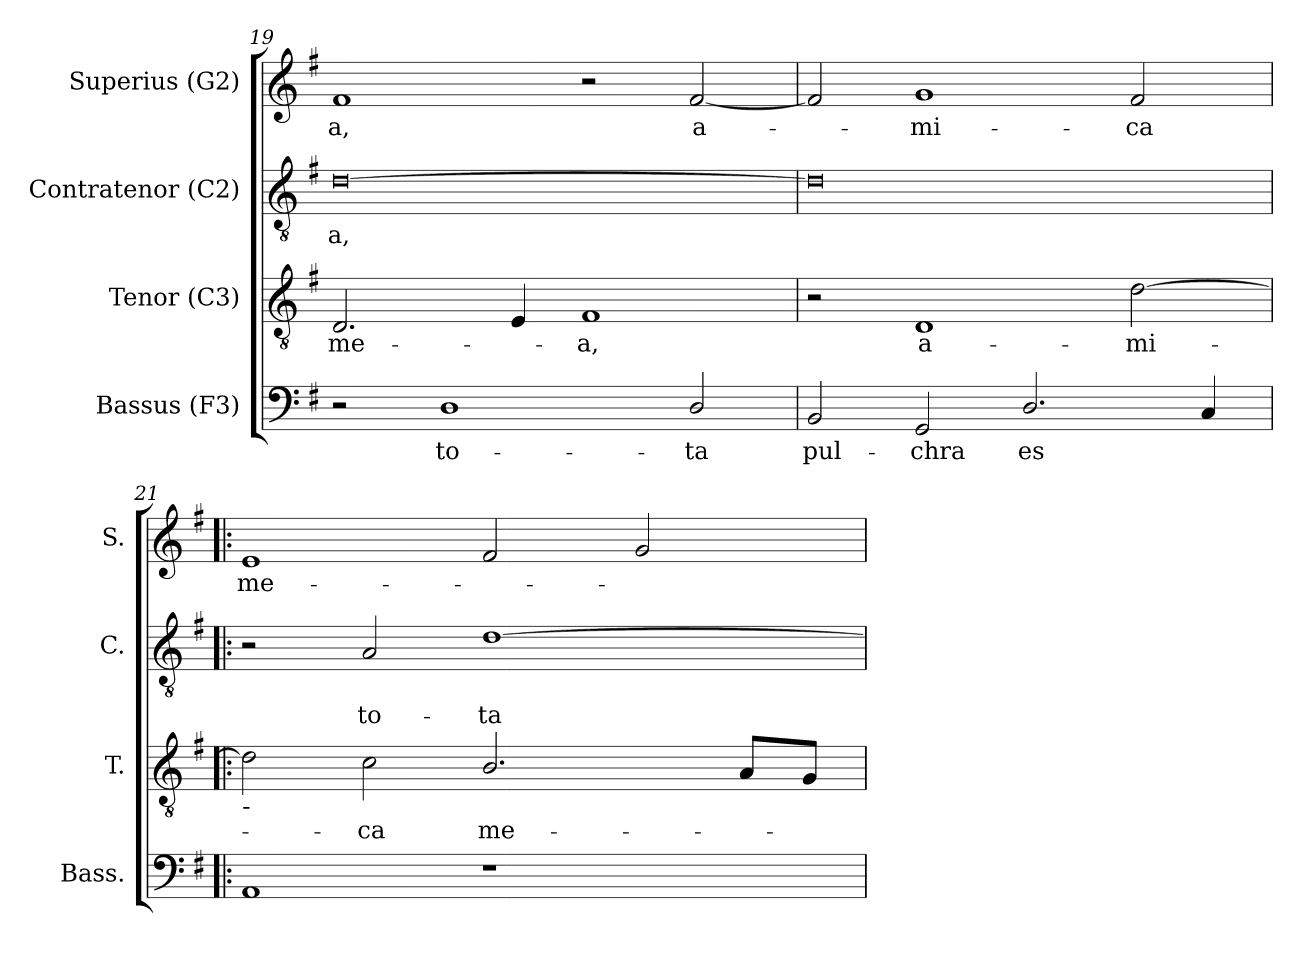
**kern	**text	**kern	**text	**kern	**text	**text	**kern	**text
*part4	*part4	*part3	*part3	*part2	*part2	*part2	*part1	*part1
*staff4	*staff4	*staff3	*staff3	*staff2	*staff2	*staff2	*staff1	*staff1
*I"Bassus (F3)	*	*I"Tenor (C3)	*	*I"Contratenor (C2)	*	*	*I"Superius (G2)	*
*I'Bass.	*	*I'T.	*	*I'C.	*	*	*I'S.	*
*clefF4	*	*clefGv2	*	*clefGv2	*	*	*clefG2	*
*k[f#]	*	*k[f#]	*	*k[f#]	*	*	*k[f#]	*
*G:	*	*G:	*	*G:	*	*	*G:	*
=19	=19	=19	=19	=19	=19	=19	=19	=19
!	!	!	!LO:LY:b:cj	!	!LO:LY:b:rj	!	!	!LO:LY:b:cj
2r	.	2.D/	me-	[>0d	-a,	.	1f#	-a,
!	!LO:LY:b:cj	!	!	!	!	!	!	!
1D	to-	.	.	.	.	.	.	.
.	.	4E/	.	.	.	.	.	.
!	!	!	!LO:LY:b:cj	!	!	!	!	!
.	.	1F#	-a,	.	.	.	2r	.
!	!LO:LY:b:cj	!	!	!	!	!	!	!LO:LY:b:cj
2D/	-ta	.	.	.	.	.	[<2f#/	a-
=20	=20	=20	=20	=20	=20	=20	=20	=20
!	!LO:LY:b:cj	!	!	!	!	!	!	!
2BB/	pul-	2r	.	0d]	.	.	2f#/]	.
!	!LO:LY:b:cj	!	!LO:LY:b:rj	!	!	!	!	!LO:LY:b:cj
2GG/	-chra	1D	a-	.	.	.	1g	-mi-
!	!LO:LY:b:cj	!	!	!	!	!	!	!
2.D/	es	.	.	.	.	.	.	.
!	!	!	!LO:LY:b:cj	!	!	!	!	!LO:LY:b:cj
.	.	[<2d\	-mi-	.	.	.	2f#/	-ca
4C/	.	.	.	.	.	.	.	.
!!LO:LB:g=z
=21!|:	=21!|:	=21!|:	=21!|:	=21!|:	=21!|:	=21!|:	=21!|:	=21!|:
!	!	!LO:TX:b:t=-	!	!	!	!	!	!
!	!	!	!	!	!	!	!	!LO:LY:b:cj
*	*	*	*	*^	*	*	*	*
1AA	.	2d\]	.	2r	1ryy	.	.	1e	me-
!	!	!	!LO:LY:b:cj	!	!	!	!LO:LY:b:cj	!	!
.	.	2c\	-ca	2A/	.	.	to-	.	.
!	!	!	!LO:LY:b:cj	!	!	!	!LO:LY:b:cj	!	!
1r	.	2.B/	me-	[>1d	16..ryy	.	-ta	2f#/	.
.	.	.	.	.	2ryy	.	.	.	.
.	.	.	.	.	.	.	.	2g/	.
.	.	.	.	.	4ryy	.	.	.	.
.	.	8A/L	.	.	.	.	.	.	.
.	.	.	.	.	8ryy	.	.	.	.
.	.	8G/J	.	.	.	.	.	.	.
.	.	.	.	.	64ryy	.	.	.	.
*	*	*	*	*v	*v	*	*	*	*
=	=	=	=	=	=	=	=	=
*-	*-	*-	*-	*-	*-	*-	*-	*-
